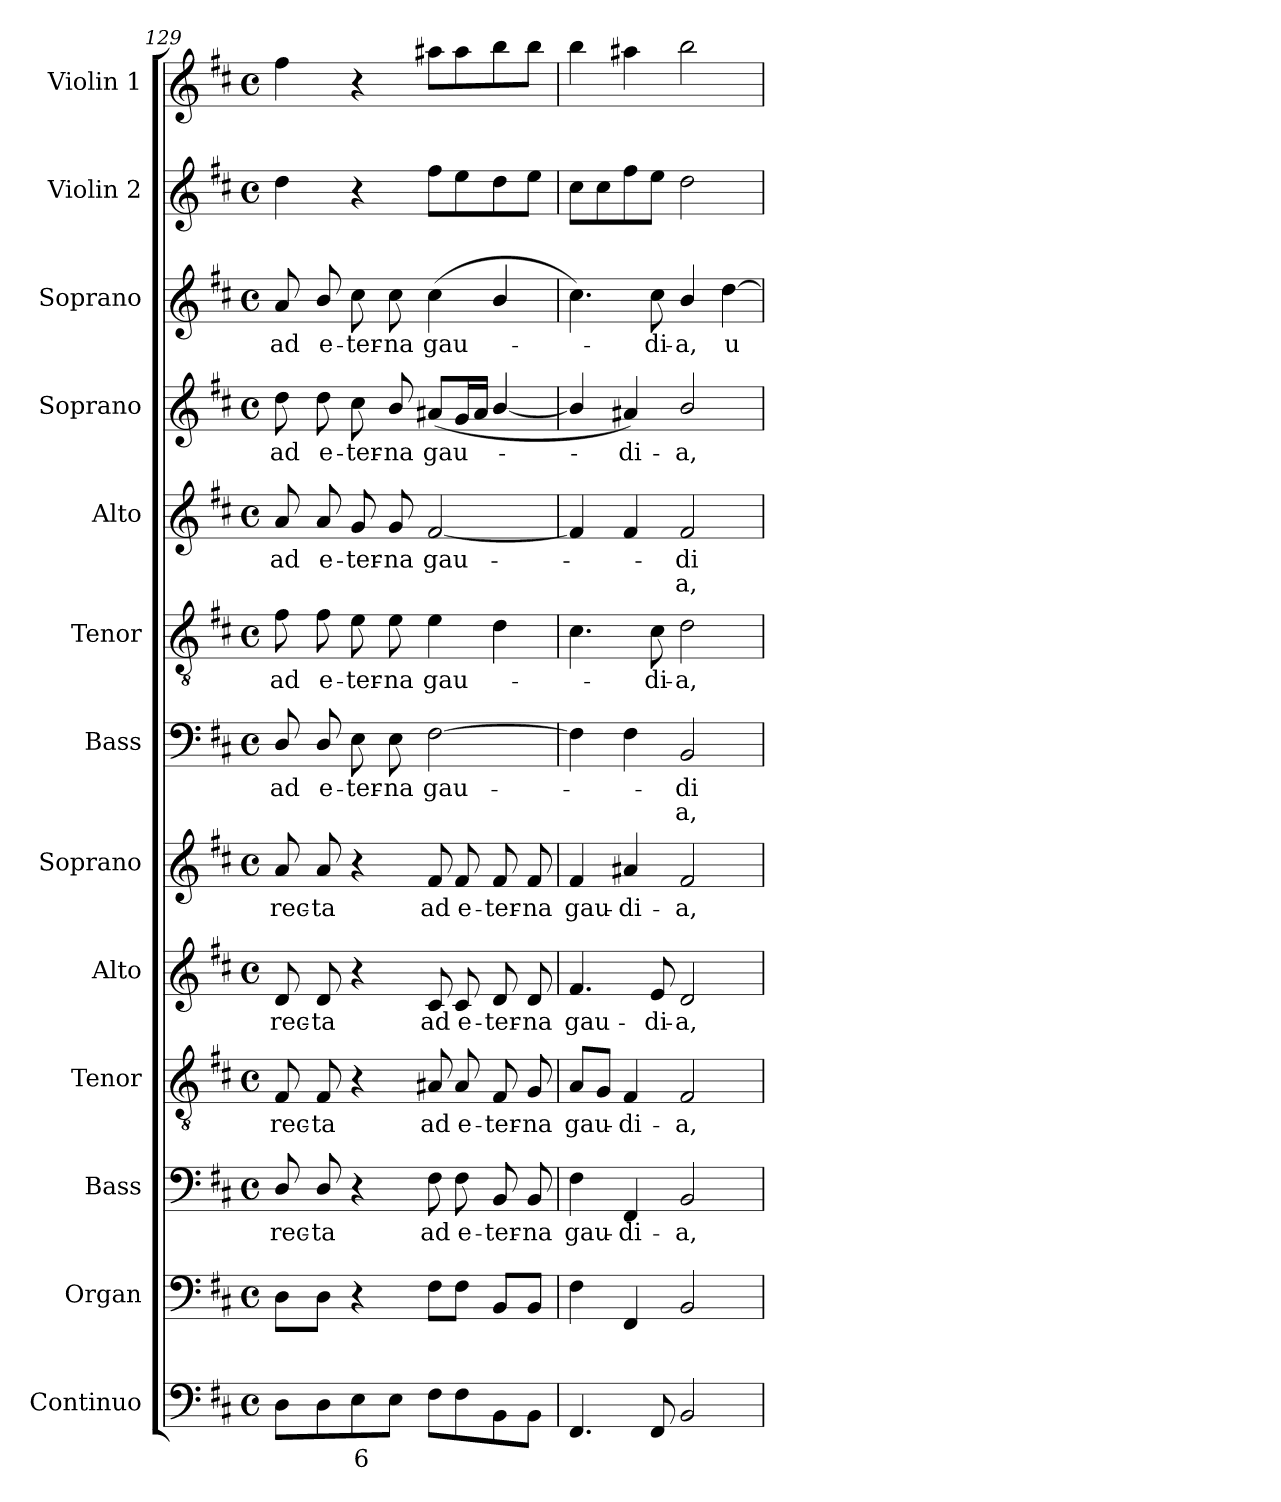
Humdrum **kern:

**kern	**text	**kern	**kern	**text	**kern	**text	**kern	**text	**kern	**text	**kern	**text	**text	**kern	**text	**kern	**text	**text	**kern	**text	**kern	**text	**kern	**kern
*part13	*part13	*part12	*part11	*part11	*part10	*part10	*part9	*part9	*part8	*part8	*part7	*part7	*part7	*part6	*part6	*part5	*part5	*part5	*part4	*part4	*part3	*part3	*part2	*part1
*staff13	*staff13	*staff12	*staff11	*staff11	*staff10	*staff10	*staff9	*staff9	*staff8	*staff8	*staff7	*staff7	*staff7	*staff6	*staff6	*staff5	*staff5	*staff5	*staff4	*staff4	*staff3	*staff3	*staff2	*staff1
*I"Continuo	*	*I"Organ	*I"Bass	*	*I"Tenor	*	*I"Alto	*	*I"Soprano	*	*I"Bass	*	*	*I"Tenor	*	*I"Alto	*	*	*I"Soprano	*	*I"Soprano	*	*I"Violin 2	*I"Violin 1
*I'Cont.	*	*I'Org.	*I'B.	*	*I'T.	*	*I'A.	*	*I'S.	*	*I'B.	*	*	*I'T.	*	*I'A.	*	*	*I'S.	*	*I'S.	*	*I'Vln. 2	*I'Vln. 1
*clefF4	*	*clefF4	*clefF4	*	*clefGv2	*	*clefG2	*	*clefG2	*	*clefF4	*	*	*clefGv2	*	*clefG2	*	*	*clefG2	*	*clefG2	*	*clefG2	*clefG2
*	*	*	*	*	*ITrd7c12	*	*	*	*	*	*	*	*	*ITrd7c12	*	*	*	*	*	*	*	*	*	*
*k[f#c#]	*	*k[f#c#]	*k[f#c#]	*	*k[f#c#]	*	*k[f#c#]	*	*k[f#c#]	*	*k[f#c#]	*	*	*k[f#c#]	*	*k[f#c#]	*	*	*k[f#c#]	*	*k[f#c#]	*	*k[f#c#]	*k[f#c#]
*D:	*	*D:	*D:	*	*D:	*	*D:	*	*D:	*	*D:	*	*	*D:	*	*D:	*	*	*D:	*	*D:	*	*D:	*D:
*M4/4	*	*M4/4	*M4/4	*	*M4/4	*	*M4/4	*	*M4/4	*	*M4/4	*	*	*M4/4	*	*M4/4	*	*	*M4/4	*	*M4/4	*	*M4/4	*M4/4
*met(c)	*	*met(c)	*met(c)	*	*met(c)	*	*met(c)	*	*met(c)	*	*met(c)	*	*	*met(c)	*	*met(c)	*	*	*met(c)	*	*met(c)	*	*met(c)	*met(c)
=129	=129	=129	=129	=129	=129	=129	=129	=129	=129	=129	=129	=129	=129	=129	=129	=129	=129	=129	=129	=129	=129	=129	=129	=129
!	!	!	!	!LO:LY:b:color=#000000	!	!	!	!	!	!	!	!	!	!	!	!	!	!	!	!	!	!	!	!
!	!	!	!	!	!	!LO:LY:b:color=#000000	!	!	!	!	!	!	!	!	!	!	!	!	!	!	!	!	!	!
!	!	!	!	!	!	!	!	!LO:LY:b:color=#000000	!	!	!	!	!	!	!	!	!	!	!	!	!	!	!	!
!	!	!	!	!	!	!	!	!	!	!LO:LY:b:color=#000000	!	!	!	!	!	!	!	!	!	!	!	!	!	!
!	!	!	!	!	!	!	!	!	!	!	!	!LO:LY:b:color=#000000	!	!	!	!	!	!	!	!	!	!	!	!
!	!	!	!	!	!	!	!	!	!	!	!	!	!	!	!LO:LY:b:color=#000000	!	!	!	!	!	!	!	!	!
!	!	!	!	!	!	!	!	!	!	!	!	!	!	!	!	!	!LO:LY:b:color=#000000	!	!	!	!	!	!	!
!	!	!	!	!	!	!	!	!	!	!	!	!	!	!	!	!	!	!	!	!LO:LY:b:color=#000000	!	!	!	!
!	!	!	!	!	!	!	!	!	!	!	!	!	!	!	!	!	!	!	!	!	!	!LO:LY:b:color=#000000	!	!
8Di\L	.	8Di\L	8Di/	rec-	8FF#i/	rec-	8di/	rec-	8ai/	rec-	8Di/	ad	.	8F#i\	ad	8ai/	ad	.	8ddi\	ad	8ai/	ad	4ddi\	4ff#i\
!	!	!	!	!LO:LY:b:color=#000000	!	!	!	!	!	!	!	!	!	!	!	!	!	!	!	!	!	!	!	!
!	!	!	!	!	!	!LO:LY:b:color=#000000	!	!	!	!	!	!	!	!	!	!	!	!	!	!	!	!	!	!
!	!	!	!	!	!	!	!	!LO:LY:b:color=#000000	!	!	!	!	!	!	!	!	!	!	!	!	!	!	!	!
!	!	!	!	!	!	!	!	!	!	!LO:LY:b:color=#000000	!	!	!	!	!	!	!	!	!	!	!	!	!	!
!	!	!	!	!	!	!	!	!	!	!	!	!LO:LY:b:color=#000000	!	!	!	!	!	!	!	!	!	!	!	!
!	!	!	!	!	!	!	!	!	!	!	!	!	!	!	!LO:LY:b:color=#000000	!	!	!	!	!	!	!	!	!
!	!	!	!	!	!	!	!	!	!	!	!	!	!	!	!	!	!LO:LY:b:color=#000000	!	!	!	!	!	!	!
!	!	!	!	!	!	!	!	!	!	!	!	!	!	!	!	!	!	!	!	!LO:LY:b:color=#000000	!	!	!	!
!	!	!	!	!	!	!	!	!	!	!	!	!	!	!	!	!	!	!	!	!	!	!LO:LY:b:color=#000000	!	!
8Di\	.	8Di\J	8Di/	-ta	8FF#i/	-ta	8di/	-ta	8ai/	-ta	8Di/	e-	.	8F#i\	e-	8ai/	e-	.	8ddi\	e-	8bi/	e-	.	.
!	!LO:LY:b:color=#000000	!	!	!	!	!	!	!	!	!	!	!	!	!	!	!	!	!	!	!	!	!	!	!
!	!	!	!	!	!	!	!	!	!	!	!	!LO:LY:b:color=#000000	!	!	!	!	!	!	!	!	!	!	!	!
!	!	!	!	!	!	!	!	!	!	!	!	!	!	!	!LO:LY:b:color=#000000	!	!	!	!	!	!	!	!	!
!	!	!	!	!	!	!	!	!	!	!	!	!	!	!	!	!	!LO:LY:b:color=#000000	!	!	!	!	!	!	!
!	!	!	!	!	!	!	!	!	!	!	!	!	!	!	!	!	!	!	!	!LO:LY:b:color=#000000	!	!	!	!
!	!	!	!	!	!	!	!	!	!	!	!	!	!	!	!	!	!	!	!	!	!	!LO:LY:b:color=#000000	!	!
8Ei\	6	4r	4r	.	4r	.	4r	.	4r	.	8Ei\	-ter-	.	8Ei\	-ter-	8gi/	-ter-	.	8cc#i\	-ter-	8cc#i\	-ter-	4r	4r
!	!	!	!	!	!	!	!	!	!	!	!	!LO:LY:b:color=#000000	!	!	!	!	!	!	!	!	!	!	!	!
!	!	!	!	!	!	!	!	!	!	!	!	!	!	!	!LO:LY:b:color=#000000	!	!	!	!	!	!	!	!	!
!	!	!	!	!	!	!	!	!	!	!	!	!	!	!	!	!	!LO:LY:b:color=#000000	!	!	!	!	!	!	!
!	!	!	!	!	!	!	!	!	!	!	!	!	!	!	!	!	!	!	!	!LO:LY:b:color=#000000	!	!	!	!
!	!	!	!	!	!	!	!	!	!	!	!	!	!	!	!	!	!	!	!	!	!	!LO:LY:b:color=#000000	!	!
8Ei\J	.	.	.	.	.	.	.	.	.	.	8Ei\	-na	.	8Ei\	-na	8gi/	-na	.	8bi/	-na	8cc#i\	-na	.	.
!	!	!	!	!LO:LY:b:color=#000000	!	!	!	!	!	!	!	!	!	!	!	!	!	!	!	!	!	!	!	!
!	!	!	!	!	!	!LO:LY:b:color=#000000	!	!	!	!	!	!	!	!	!	!	!	!	!	!	!	!	!	!
!	!	!	!	!	!	!	!	!LO:LY:b:color=#000000	!	!	!	!	!	!	!	!	!	!	!	!	!	!	!	!
!	!	!	!	!	!	!	!	!	!	!LO:LY:b:color=#000000	!	!	!	!	!	!	!	!	!	!	!	!	!	!
!	!	!	!	!	!	!	!	!	!	!	!	!LO:LY:b:color=#000000	!	!	!	!	!	!	!	!	!	!	!	!
!	!	!	!	!	!	!	!	!	!	!	!	!	!	!	!LO:LY:b:color=#000000	!	!	!	!	!	!	!	!	!
!	!	!	!	!	!	!	!	!	!	!	!	!	!	!	!	!	!LO:LY:b:color=#000000	!	!	!	!	!	!	!
!	!	!	!	!	!	!	!	!	!	!	!	!	!	!	!	!	!	!	!	!LO:LY:b:color=#000000	!	!	!	!
!	!	!	!	!	!	!	!	!	!	!	!	!	!	!	!	!	!	!	!	!	!	!LO:LY:b:color=#000000	!	!
8F#i\L	.	8F#i\L	8F#i\	ad	8AA#Xi/	ad	8c#i/	ad	8f#i/	ad	[>2F#i\	gau-	.	4Ei\	gau-	[<2f#i/	gau-	.	(8a#Xi/L	gau-	(4cc#i\	gau-	8ff#i\L	8aa#Xi\L
!	!	!	!	!LO:LY:b:color=#000000	!	!	!	!	!	!	!	!	!	!	!	!	!	!	!	!	!	!	!	!
!	!	!	!	!	!	!LO:LY:b:color=#000000	!	!	!	!	!	!	!	!	!	!	!	!	!	!	!	!	!	!
!	!	!	!	!	!	!	!	!LO:LY:b:color=#000000	!	!	!	!	!	!	!	!	!	!	!	!	!	!	!	!
!	!	!	!	!	!	!	!	!	!	!LO:LY:b:color=#000000	!	!	!	!	!	!	!	!	!	!	!	!	!	!
8F#i\	.	8F#i\J	8F#i\	e-	8AA#i/	e-	8c#i/	e-	8f#i/	e-	.	.	.	.	.	.	.	.	16gi/L	.	.	.	8eei\	8aa#i\
.	.	.	.	.	.	.	.	.	.	.	.	.	.	.	.	.	.	.	16a#i/JJ	.	.	.	.	.
!	!	!	!	!LO:LY:b:color=#000000	!	!	!	!	!	!	!	!	!	!	!	!	!	!	!	!	!	!	!	!
!	!	!	!	!	!	!LO:LY:b:color=#000000	!	!	!	!	!	!	!	!	!	!	!	!	!	!	!	!	!	!
!	!	!	!	!	!	!	!	!LO:LY:b:color=#000000	!	!	!	!	!	!	!	!	!	!	!	!	!	!	!	!
!	!	!	!	!	!	!	!	!	!	!LO:LY:b:color=#000000	!	!	!	!	!	!	!	!	!	!	!	!	!	!
8BBi\	.	8BBi/L	8BBi/	-ter-	8FF#i/	-ter-	8di/	-ter-	8f#i/	-ter-	.	.	.	4Di\	.	.	.	.	[<4bi/	.	4bi/	.	8ddi\	8bbi\
!	!	!	!	!LO:LY:b:color=#000000	!	!	!	!	!	!	!	!	!	!	!	!	!	!	!	!	!	!	!	!
!	!	!	!	!	!	!LO:LY:b:color=#000000	!	!	!	!	!	!	!	!	!	!	!	!	!	!	!	!	!	!
!	!	!	!	!	!	!	!	!LO:LY:b:color=#000000	!	!	!	!	!	!	!	!	!	!	!	!	!	!	!	!
!	!	!	!	!	!	!	!	!	!	!LO:LY:b:color=#000000	!	!	!	!	!	!	!	!	!	!	!	!	!	!
8BBi\J	.	8BBi/J	8BBi/	-na	8GGi/	-na	8di/	-na	8f#i/	-na	.	.	.	.	.	.	.	.	.	.	.	.	8eei\J	8bbi\J
=130	=130	=130	=130	=130	=130	=130	=130	=130	=130	=130	=130	=130	=130	=130	=130	=130	=130	=130	=130	=130	=130	=130	=130	=130
!	!	!	!	!LO:LY:b:color=#000000	!	!	!	!	!	!	!	!	!	!	!	!	!	!	!	!	!	!	!	!
!	!	!	!	!	!	!LO:LY:b:color=#000000	!	!	!	!	!	!	!	!	!	!	!	!	!	!	!	!	!	!
!	!	!	!	!	!	!	!	!LO:LY:b:color=#000000	!	!	!	!	!	!	!	!	!	!	!	!	!	!	!	!
!	!	!	!	!	!	!	!	!	!	!LO:LY:b:color=#000000	!	!	!	!	!	!	!	!	!	!	!	!	!	!
4.FF#i/	.	4F#i\	4F#i\	gau-	8AAi/L	gau-	4.f#i/	gau-	4f#i/	gau-	4F#i\]	.	.	4.C#i\	.	4f#i/]	.	.	4bi/]	.	4.cc#i\)	.	8cc#i\L	4bbi\
.	.	.	.	.	8GGi/J	.	.	.	.	.	.	.	.	.	.	.	.	.	.	.	.	.	8cc#i\	.
!	!	!	!	!LO:LY:b:color=#000000	!	!	!	!	!	!	!	!	!	!	!	!	!	!	!	!	!	!	!	!
!	!	!	!	!	!	!LO:LY:b:color=#000000	!	!	!	!	!	!	!	!	!	!	!	!	!	!	!	!	!	!
!	!	!	!	!	!	!	!	!	!	!LO:LY:b:color=#000000	!	!	!	!	!	!	!	!	!	!	!	!	!	!
!	!	!	!	!	!	!	!	!	!	!	!	!	!	!	!	!	!	!	!	!LO:LY:b:color=#000000	!	!	!	!
.	.	4FF#i/	4FF#i/	-di-	4FF#i/	-di-	.	.	4a#Xi/	-di-	4F#i\	.	.	.	.	4f#i/	.	.	4a#Xi/)	-di-	.	.	8ff#i\	4aa#Xi\
!	!	!	!	!	!	!	!	!LO:LY:b:color=#000000	!	!	!	!	!	!	!	!	!	!	!	!	!	!	!	!
!	!	!	!	!	!	!	!	!	!	!	!	!	!	!	!LO:LY:b:color=#000000	!	!	!	!	!	!	!	!	!
!	!	!	!	!	!	!	!	!	!	!	!	!	!	!	!	!	!	!	!	!	!	!LO:LY:b:color=#000000	!	!
8FF#i/	.	.	.	.	.	.	8ei/	-di-	.	.	.	.	.	8C#i\	-di-	.	.	.	.	.	8cc#i\	-di-	8eei\J	.
!	!	!	!	!LO:LY:b:color=#000000	!	!	!	!	!	!	!	!	!	!	!	!	!	!	!	!	!	!	!	!
!	!	!	!	!	!	!LO:LY:b:color=#000000	!	!	!	!	!	!	!	!	!	!	!	!	!	!	!	!	!	!
!	!	!	!	!	!	!	!	!LO:LY:b:color=#000000	!	!	!	!	!	!	!	!	!	!	!	!	!	!	!	!
!	!	!	!	!	!	!	!	!	!	!LO:LY:b:color=#000000	!	!	!	!	!	!	!	!	!	!	!	!	!	!
!	!	!	!	!	!	!	!	!	!	!	!	!LO:LY:b:color=#000000	!LO:LY:b:color=#000000	!	!	!	!	!	!	!	!	!	!	!
!	!	!	!	!	!	!	!	!	!	!	!	!	!	!	!LO:LY:b:color=#000000	!	!	!	!	!	!	!	!	!
!	!	!	!	!	!	!	!	!	!	!	!	!	!	!	!	!	!LO:LY:b:color=#000000	!LO:LY:b:color=#000000	!	!	!	!	!	!
!	!	!	!	!	!	!	!	!	!	!	!	!	!	!	!	!	!	!	!	!LO:LY:b:color=#000000	!	!	!	!
!	!	!	!	!	!	!	!	!	!	!	!	!	!	!	!	!	!	!	!	!	!	!LO:LY:b:color=#000000	!	!
2BBi/	.	2BBi/	2BBi/	-a,	2FF#i/	-a,	2di/	-a,	2f#i/	-a,	2BBi/	-di-	-a,	2Di\	-a,	2f#i/	-di-	-a,	2bi/	-a,	4bi/	-a,	2ddi\	2bbi\
!	!	!	!	!	!	!	!	!	!	!	!	!	!	!	!	!	!	!	!	!	!	!LO:LY:b:color=#000000	!	!
.	.	.	.	.	.	.	.	.	.	.	.	.	.	.	.	.	.	.	.	.	[>4ddi\	u-	.	.
=	=	=	=	=	=	=	=	=	=	=	=	=	=	=	=	=	=	=	=	=	=	=	=	=
*-	*-	*-	*-	*-	*-	*-	*-	*-	*-	*-	*-	*-	*-	*-	*-	*-	*-	*-	*-	*-	*-	*-	*-	*-
